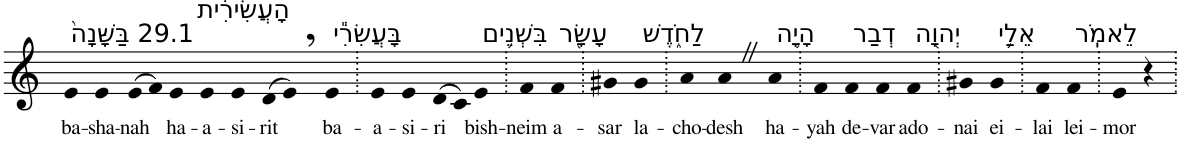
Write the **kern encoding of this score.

**kern	**text
*part1	*part1
*staff1	*staff1
*I"Piano	*
*I'Pno	*
*clefG2	*
*k[]	*
=1	=1
!LO:TX:a:t=29.1 בַּשָּׁנָה֙	!
!	!LO:LY:b
4e	ba-
!	!LO:LY:b
4e	-sha-
!	!LO:LY:b
(>8e	-nah
8f)	.
!LO:TX:a:t=הָעֲשִׂירִ֔ית	!
!	!LO:LY:b
4e	ha-
!	!LO:LY:b
4e	-a-
!	!LO:LY:b
4e	-si-
!	!LO:LY:b
(>8d	-rit
8e,)	.
!LO:TX:a:t=בָּעֲשִׂרִ֕י	!
!	!LO:LY:b
4e	ba-
=2.	=2.
!	!LO:LY:b
4e	-a-
!	!LO:LY:b
4e	-si-
!	!LO:LY:b
(>8d	-ri
8c)	.
!LO:TX:a:t=בִּשְׁנֵ֥ים	!
!	!LO:LY:b
4e	bish-
=3.	=3.
!	!LO:LY:b
4f	-neim
!LO:TX:a:t=עָשָׂ֖ר	!
!	!LO:LY:b
4f	a-
=4.	=4.
!	!LO:LY:b
4g#X	-sar
!LO:TX:a:t=לַחֹ֑דֶשׁ	!
!	!LO:LY:b
4g#	la-
=5.	=5.
!	!LO:LY:b
4a	-cho-
!	!LO:LY:b
4aZ	-desh
!LO:TX:a:t=הָיָ֥ה	!
!	!LO:LY:b
4a	ha-
=6.	=6.
!	!LO:LY:b
4f	-yah
!LO:TX:a:t=דְבַר	!
!	!LO:LY:b
4f	de-
!	!LO:LY:b
4f	-var
!LO:TX:a:t=יְהוָ֖ה	!
!	!LO:LY:b
4f	ado-
=7.	=7.
!	!LO:LY:b
4g#X	-nai
!LO:TX:a:t=אֵלַ֥י	!
!	!LO:LY:b
4g#	ei-
=8.	=8.
!	!LO:LY:b
4f	-lai
!LO:TX:a:t=לֵאמֹֽר	!
!	!LO:LY:b
4f	lei-
=9.	=9.
!	!LO:LY:b
4e	-mor
4r	.
=.	=.
*-	*-
